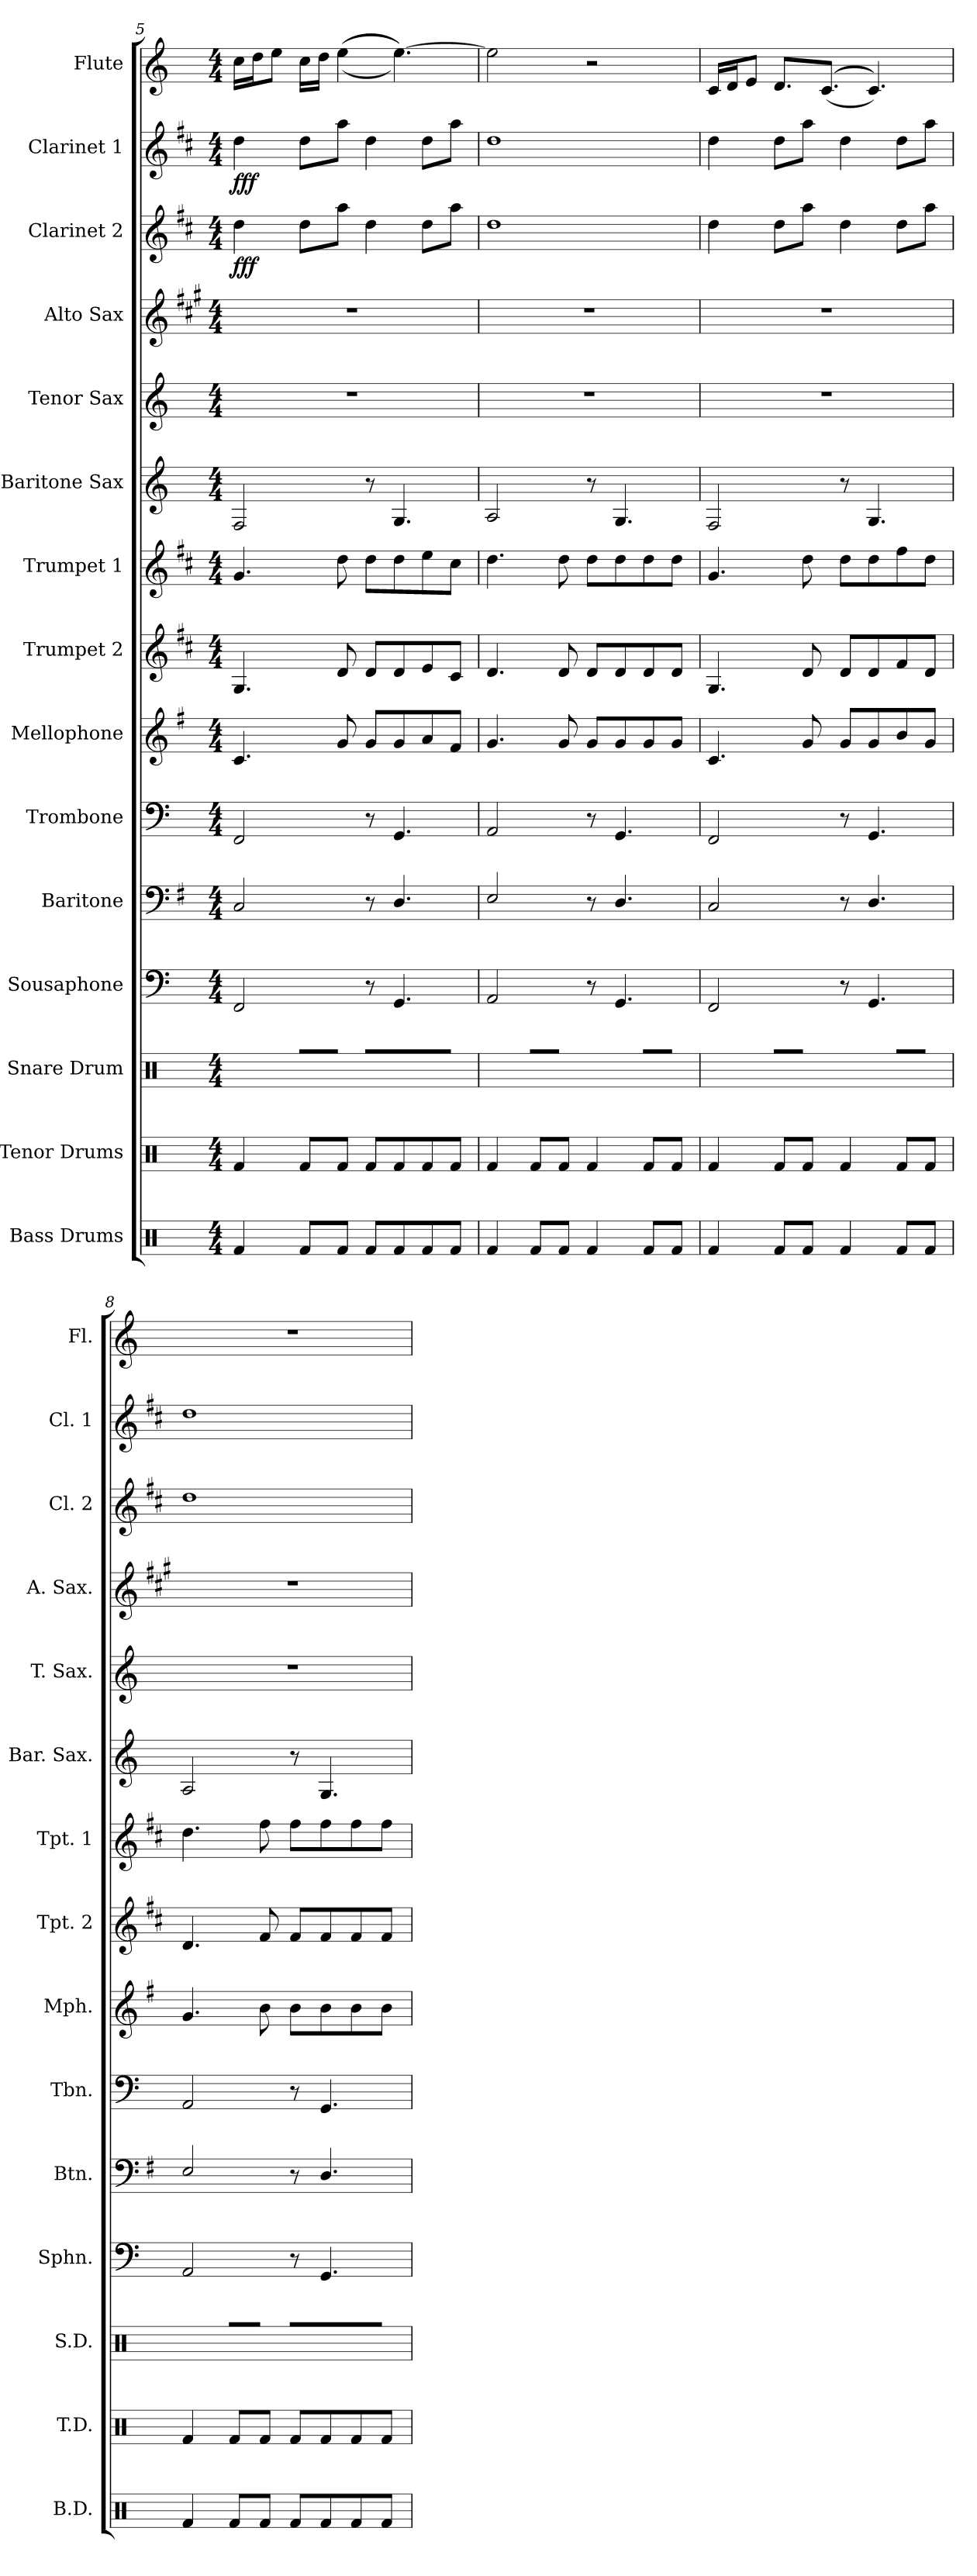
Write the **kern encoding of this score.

**kern	**kern	**kern	**kern	**kern	**kern	**kern	**kern	**kern	**kern	**kern	**kern	**kern	**dynam	**kern	**dynam	**kern
*part15	*part14	*part13	*part12	*part11	*part10	*part9	*part8	*part7	*part6	*part5	*part4	*part3	*part3	*part2	*part2	*part1
*staff15	*staff14	*staff13	*staff12	*staff11	*staff10	*staff9	*staff8	*staff7	*staff6	*staff5	*staff4	*staff3	*staff3	*staff2	*staff2	*staff1
*I"Bass Drums	*I"Tenor Drums	*I"Snare Drum	*I"Sousaphone	*I"Baritone	*I"Trombone	*I"Mellophone	*I"Trumpet 2	*I"Trumpet 1	*I"Baritone Sax	*I"Tenor Sax	*I"Alto Sax	*I"Clarinet 2	*	*I"Clarinet 1	*	*I"Flute
*I'B.D.	*I'T.D.	*I'S.D.	*I'Sphn.	*I'Btn.	*I'Tbn.	*I'Mph.	*I'Tpt. 2	*I'Tpt. 1	*I'Bar. Sax.	*I'T. Sax.	*I'A. Sax.	*I'Cl. 2	*	*I'Cl. 1	*	*I'Fl.
!!LO:PB:g=z
*clefX	*clefX	*clefX	*clefF4	*clefF4	*clefF4	*clefG2	*clefG2	*clefG2	*clefG2	*clefG2	*clefG2	*clefG2	*	*clefG2	*	*clefG2
*	*	*	*	*ITrd4c7	*	*ITrd4c7	*ITrd1c2	*ITrd1c2	*ITrd12c21	*ITrd8c14	*ITrd5c9	*ITrd1c2	*	*ITrd1c2	*	*
*k[]	*k[]	*k[]	*k[]	*k[]	*k[]	*k[]	*k[]	*k[]	*k[]	*k[]	*k[]	*k[]	*	*k[]	*	*k[]
*M4/4	*M4/4	*M4/4	*M4/4	*M4/4	*M4/4	*M4/4	*M4/4	*M4/4	*M4/4	*M4/4	*M4/4	*M4/4	*	*M4/4	*	*M4/4
=5	=5	=5	=5	=5	=5	=5	=5	=5	=5	=5	=5	=5	=5	=5	=5	=5
!	!	!	!	!	!	!	!	!	!	!	!	!	!LO:DY:b	!	!	!
!	!	!	!	!	!	!	!	!	!	!	!	!	!LO:DY:n=1:b	!	!	!
!	!	!	!	!	!	!	!	!	!	!	!	!	!LO:DY:n=2:b	!	!LO:DY:b	!
!	!	!	!	!	!	!	!	!	!	!	!	!	!	!	!LO:DY:n=1:b	!
!	!	!	!	!	!	!	!	!	!	!	!	!	!	!	!LO:DY:n=2:b	!
4Rf/	4Rf/	4R/	2FF/	2FF/	2FF/	4.F/	4.F/	4.f/	2FF/	1r	1r	4cc\	f f f	4cc\	f f f	16cc\LL
.	.	.	.	.	.	.	.	.	.	.	.	.	.	.	.	16dd\J
.	.	.	.	.	.	.	.	.	.	.	.	.	.	.	.	8ee\J
8Rf/L	8Rf/L	8R/L	.	.	.	.	.	.	.	.	.	8cc\L	.	8cc\L	.	16cc\LL
.	.	.	.	.	.	.	.	.	.	.	.	.	.	.	.	16dd\JJ
8Rf/J	8Rf/J	8R/J	.	.	.	8c/	8c/	8cc\	.	.	.	8gg\J	.	8gg\J	.	(((4ee\
8Rf/L	8Rf/L	8R/L	8r	8r	8r	8c/L	8c/L	8cc\L	8r	.	.	4cc\	.	4cc\	.	.
8Rf/	8Rf/	8R/	4.GG/	4.GG/	4.GG/	8c/	8c/	8cc\	4.GG/	.	.	.	.	.	.	[4.ee\)))
8Rf/	8Rf/	8R/	.	.	.	8d/	8d/	8dd\	.	.	.	8cc\L	.	8cc\L	.	.
8Rf/J	8Rf/J	8R/J	.	.	.	8B/J	8B/J	8b\J	.	.	.	8gg\J	.	8gg\J	.	.
=6	=6	=6	=6	=6	=6	=6	=6	=6	=6	=6	=6	=6	=6	=6	=6	=6
4Rf/	4Rf/	4R/	2AA/	2AA/	2AA/	4.c/	4.c/	4.cc\	2AA/	1r	1r	1cc	.	1cc	.	2ee\]
8Rf/L	8Rf/L	8R/L	.	.	.	.	.	.	.	.	.	.	.	.	.	.
8Rf/J	8Rf/J	8R/J	.	.	.	8c/	8c/	8cc\	.	.	.	.	.	.	.	.
4Rf/	4Rf/	4R/	8r	8r	8r	8c/L	8c/L	8cc\L	8r	.	.	.	.	.	.	2r
.	.	.	4.GG/	4.GG/	4.GG/	8c/	8c/	8cc\	4.GG/	.	.	.	.	.	.	.
8Rf/L	8Rf/L	8R/L	.	.	.	8c/	8c/	8cc\	.	.	.	.	.	.	.	.
8Rf/J	8Rf/J	8R/J	.	.	.	8c/J	8c/J	8cc\J	.	.	.	.	.	.	.	.
=7	=7	=7	=7	=7	=7	=7	=7	=7	=7	=7	=7	=7	=7	=7	=7	=7
4Rf/	4Rf/	4R/	2FF/	2FF/	2FF/	4.F/	4.F/	4.f/	2FF/	1r	1r	4cc\	.	4cc\	.	16c/LL
.	.	.	.	.	.	.	.	.	.	.	.	.	.	.	.	16d/J
.	.	.	.	.	.	.	.	.	.	.	.	.	.	.	.	8e/J
8Rf/L	8Rf/L	8R/L	.	.	.	.	.	.	.	.	.	8cc\L	.	8cc\L	.	8.d/L
8Rf/J	8Rf/J	8R/J	.	.	.	8c/	8c/	8cc\	.	.	.	8gg\J	.	8gg\J	.	.
.	.	.	.	.	.	.	.	.	.	.	.	.	.	.	.	(((8.c/J
4Rf/	4Rf/	4R/	8r	8r	8r	8c/L	8c/L	8cc\L	8r	.	.	4cc\	.	4cc\	.	.
.	.	.	4.GG/	4.GG/	4.GG/	8c/	8c/	8cc\	4.GG/	.	.	.	.	.	.	4.c/)))
8Rf/L	8Rf/L	8R/L	.	.	.	8e/	8e/	8ee\	.	.	.	8cc\L	.	8cc\L	.	.
8Rf/J	8Rf/J	8R/J	.	.	.	8c/J	8c/J	8cc\J	.	.	.	8gg\J	.	8gg\J	.	.
=8	=8	=8	=8	=8	=8	=8	=8	=8	=8	=8	=8	=8	=8	=8	=8	=8
4Rf/	4Rf/	4R/	2AA/	2AA/	2AA/	4.c/	4.c/	4.cc\	2AA/	1r	1r	1cc	.	1cc	.	1r
8Rf/L	8Rf/L	8R/L	.	.	.	.	.	.	.	.	.	.	.	.	.	.
8Rf/J	8Rf/J	8R/J	.	.	.	8e\	8e/	8ee\	.	.	.	.	.	.	.	.
8Rf/L	8Rf/L	8R/L	8r	8r	8r	8e\L	8e/L	8ee\L	8r	.	.	.	.	.	.	.
8Rf/	8Rf/	8R/	4.GG/	4.GG/	4.GG/	8e\	8e/	8ee\	4.GG/	.	.	.	.	.	.	.
8Rf/	8Rf/	8R/	.	.	.	8e\	8e/	8ee\	.	.	.	.	.	.	.	.
8Rf/J	8Rf/J	8R/J	.	.	.	8e\J	8e/J	8ee\J	.	.	.	.	.	.	.	.
=	=	=	=	=	=	=	=	=	=	=	=	=	=	=	=	=
*-	*-	*-	*-	*-	*-	*-	*-	*-	*-	*-	*-	*-	*-	*-	*-	*-
